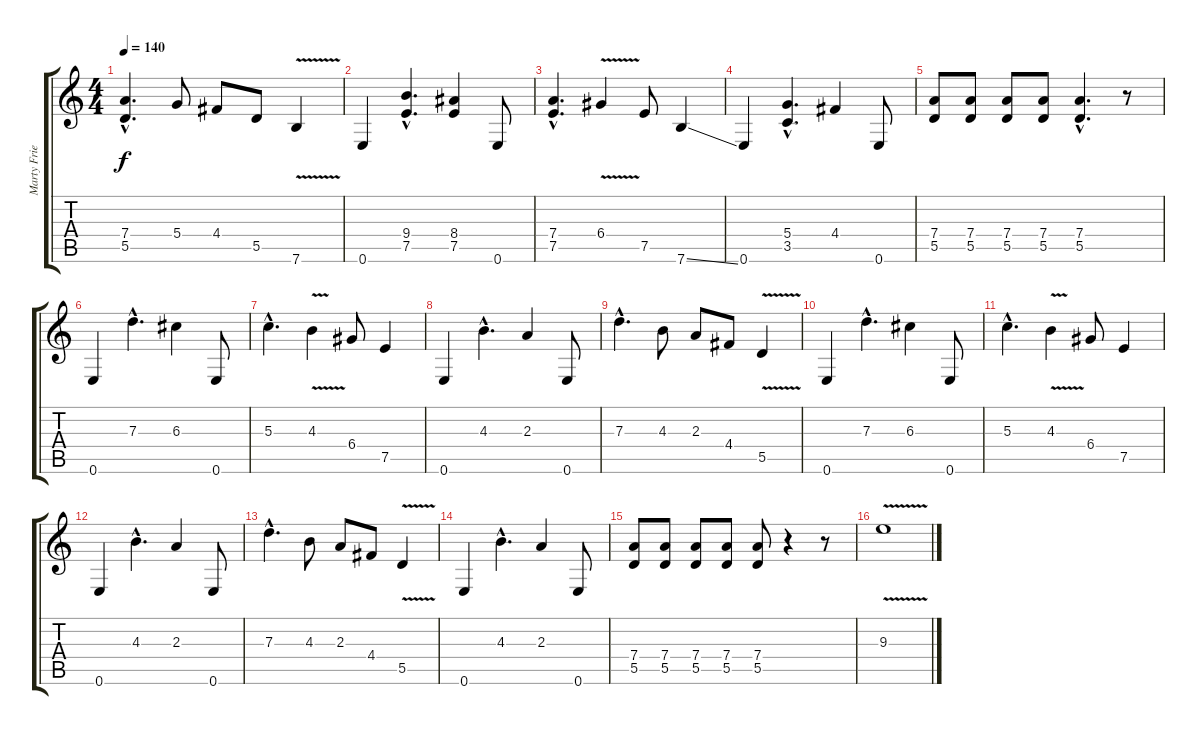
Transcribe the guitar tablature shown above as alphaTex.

\track ("Marty Friedman (Overdriven Guitar)" "Marty Frie") {instrument distortionguitar}
\staff {score tabs}
\tuning (E4 B3 G3 D3 A2 E2) {hide}
\ts (4 4)
\tempo 140
\clef g2
\ks c
(7.4{hac} 5.5{hac}).4{d dy f} 5.4.8 4.4.8 5.5.8 7.6{v}.4 |
0.6.4 (9.4{hac} 7.5{hac}).4{d} (8.4 7.5).4 0.6.8 |
(7.4{hac} 7.5{hac}).4{d} 6.4{v}.4 7.5.8 7.6{ss}.4 |
0.6.4 (5.4{hac} 3.5{hac}).4{d} 4.4.4 0.6.8 |
(7.4 5.5).8 (7.4 5.5).8 (7.4 5.5).8 (7.4 5.5).8 (7.4{hac} 5.5{hac}).4{d} r.8 |
0.6.4 7.3{hac}.4{d} 6.3.4 0.6.8 |
5.3{hac}.4{d} 4.3{v}.4 6.4.8 7.5.4 |
0.6.4 4.3{hac}.4{d} 2.3.4 0.6.8 |
7.3{hac}.4{d} 4.3.8 2.3.8 4.4.8 5.5{v}.4 |
0.6.4 7.3{hac}.4{d} 6.3.4 0.6.8 |
5.3{hac}.4{d} 4.3{v}.4 6.4.8 7.5.4 |
0.6.4 4.3{hac}.4{d} 2.3.4 0.6.8 |
7.3{hac}.4{d} 4.3.8 2.3.8 4.4.8 5.5{v}.4 |
0.6.4 4.3{hac}.4{d} 2.3.4 0.6.8 |
(7.4 5.5).8 (7.4 5.5).8 (7.4 5.5).8 (7.4 5.5).8 (7.4 5.5).8 r.4 r.8 |
9.3{v}.1
